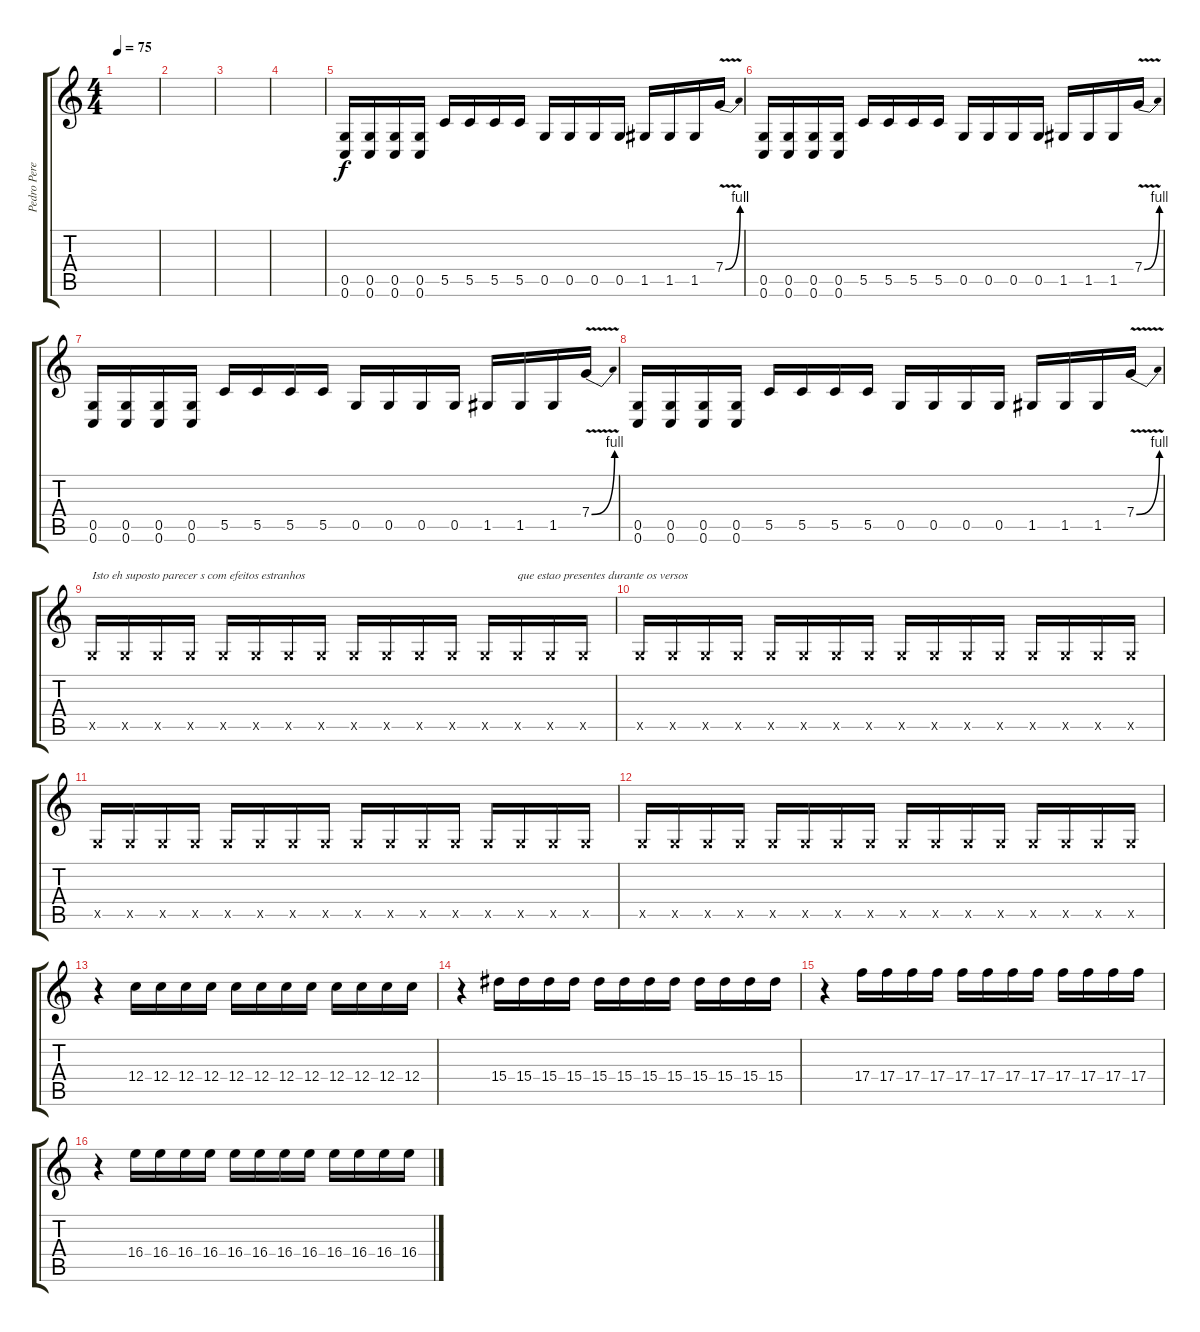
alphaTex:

\track ("Pedro Pereira" "Pedro Pere") {instrument distortionguitar}
\staff {score tabs}
\tuning (D4 A3 F3 C3 G2 C2) {hide}
\ts (4 4)
\tempo 75
\clef g2
\ks c
|
|
|
|
(0.5 0.6).16 (0.5 0.6).16 (0.5 0.6).16 (0.5 0.6).16 5.5.16 5.5.16 5.5.16 5.5.16 0.5.16 0.5.16 0.5.16 0.5.16 1.5.16 1.5.16 1.5.16 7.4{be (bend 0 0 60 4) v}.16 |
(0.5 0.6).16 (0.5 0.6).16 (0.5 0.6).16 (0.5 0.6).16 5.5.16 5.5.16 5.5.16 5.5.16 0.5.16 0.5.16 0.5.16 0.5.16 1.5.16 1.5.16 1.5.16 7.4{be (bend 0 0 60 4) v}.16 |
(0.5 0.6).16 (0.5 0.6).16 (0.5 0.6).16 (0.5 0.6).16 5.5.16 5.5.16 5.5.16 5.5.16 0.5.16 0.5.16 0.5.16 0.5.16 1.5.16 1.5.16 1.5.16 7.4{be (bend 0 0 60 4) v}.16 |
(0.5 0.6).16 (0.5 0.6).16 (0.5 0.6).16 (0.5 0.6).16 5.5.16 5.5.16 5.5.16 5.5.16 0.5.16 0.5.16 0.5.16 0.5.16 1.5.16 1.5.16 1.5.16 7.4{be (bend 0 0 60 4) v}.16 |
0.5{x}.16{txt "Isto eh suposto parecer s com efeitos estranhos" volume 11 instrument electricguitarjazz} 0.5{x}.16 0.5{x}.16 0.5{x}.16 0.5{x}.16 0.5{x}.16 0.5{x}.16 0.5{x}.16 0.5{x}.16 0.5{x}.16 0.5{x}.16 0.5{x}.16 0.5{x}.16 0.5{x}.16{txt "que estao presentes durante os versos"} 0.5{x}.16 0.5{x}.16 |
0.5{x}.16 0.5{x}.16 0.5{x}.16 0.5{x}.16 0.5{x}.16 0.5{x}.16 0.5{x}.16 0.5{x}.16 0.5{x}.16 0.5{x}.16 0.5{x}.16 0.5{x}.16 0.5{x}.16 0.5{x}.16 0.5{x}.16 0.5{x}.16 |
0.5{x}.16 0.5{x}.16 0.5{x}.16 0.5{x}.16 0.5{x}.16 0.5{x}.16 0.5{x}.16 0.5{x}.16 0.5{x}.16 0.5{x}.16 0.5{x}.16 0.5{x}.16 0.5{x}.16 0.5{x}.16 0.5{x}.16 0.5{x}.16 |
0.5{x}.16 0.5{x}.16 0.5{x}.16 0.5{x}.16 0.5{x}.16 0.5{x}.16 0.5{x}.16 0.5{x}.16 0.5{x}.16 0.5{x}.16 0.5{x}.16 0.5{x}.16 0.5{x}.16 0.5{x}.16 0.5{x}.16 0.5{x}.16 |
r.4{volume 7} 12.4.16 12.4.16 12.4.16 12.4.16 12.4.16 12.4.16 12.4.16 12.4.16 12.4.16 12.4.16 12.4.16 12.4.16 |
r.4 15.4.16 15.4.16 15.4.16 15.4.16 15.4.16 15.4.16 15.4.16 15.4.16 15.4.16 15.4.16 15.4.16 15.4.16 |
r.4 17.4.16 17.4.16 17.4.16 17.4.16 17.4.16 17.4.16 17.4.16 17.4.16 17.4.16 17.4.16 17.4.16 17.4.16 |
r.4 16.4.16 16.4.16 16.4.16 16.4.16 16.4.16 16.4.16 16.4.16 16.4.16 16.4.16 16.4.16 16.4.16 16.4.16
